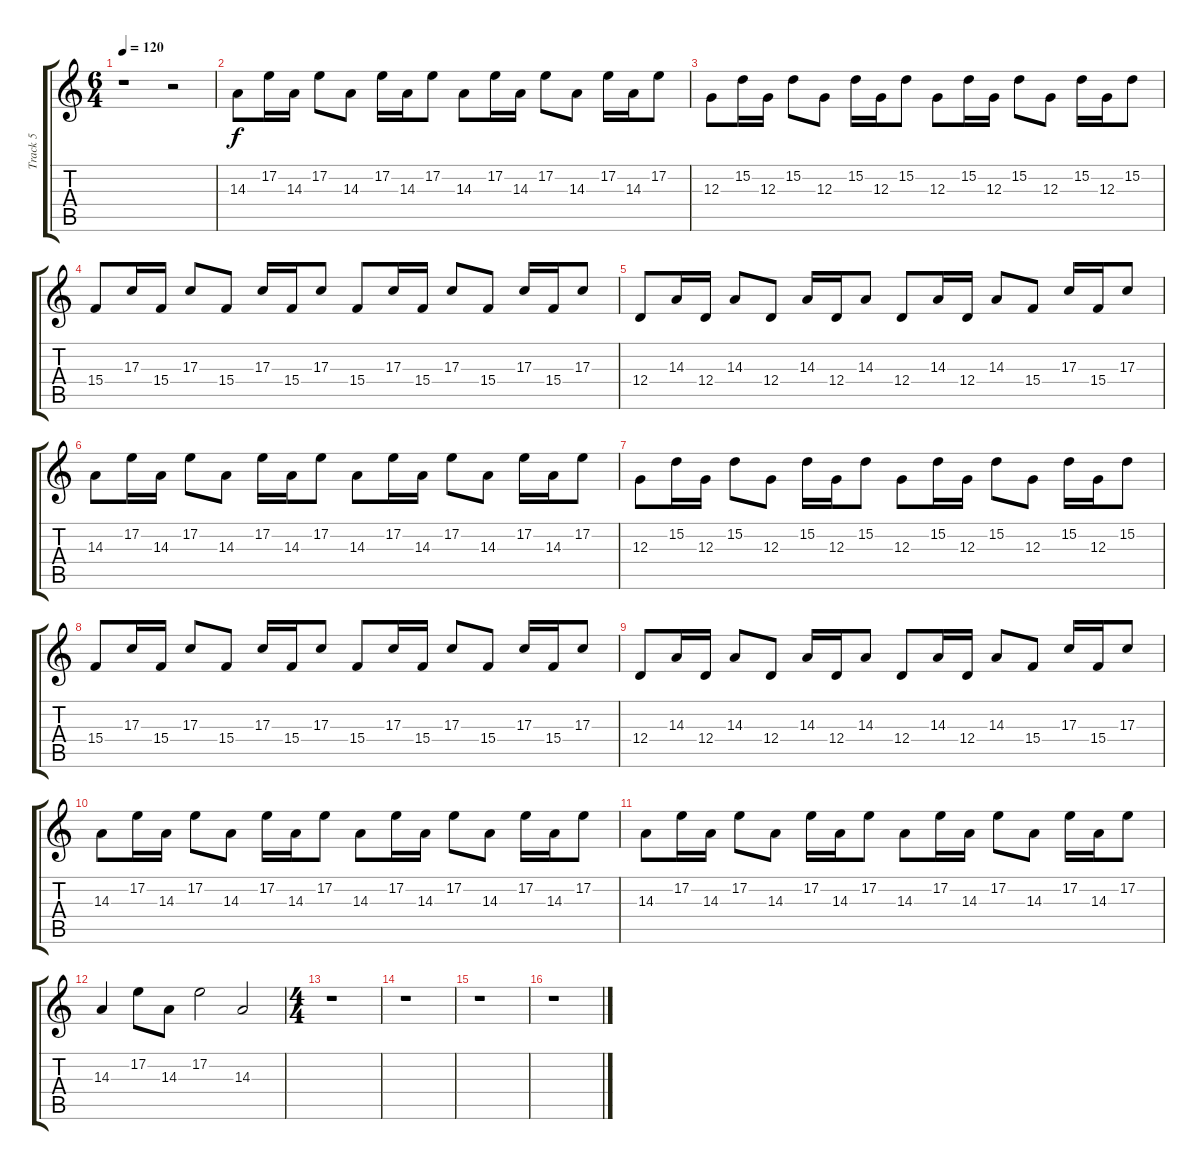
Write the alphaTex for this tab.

\track ("Track 5" "Track 5") {instrument lead5charang}
\staff {score tabs}
\tuning (E4 B3 G3 D3 A2 E2) {hide}
\ts (6 4)
\tempo 120
\clef g2
\ks c
r.1{dy mp} r.2 |
14.3.8{dy f volume 8} 17.2.16 14.3.16 17.2.8 14.3.8 17.2.16 14.3.16 17.2.8 14.3.8 17.2.16 14.3.16 17.2.8 14.3.8 17.2.16 14.3.16 17.2.8 |
12.3.8 15.2.16 12.3.16 15.2.8 12.3.8 15.2.16 12.3.16 15.2.8 12.3.8 15.2.16 12.3.16 15.2.8 12.3.8 15.2.16 12.3.16 15.2.8 |
15.4.8 17.3.16 15.4.16 17.3.8 15.4.8 17.3.16 15.4.16 17.3.8 15.4.8 17.3.16 15.4.16 17.3.8 15.4.8 17.3.16 15.4.16 17.3.8 |
12.4.8 14.3.16 12.4.16 14.3.8 12.4.8 14.3.16 12.4.16 14.3.8 12.4.8 14.3.16 12.4.16 14.3.8 15.4.8 17.3.16 15.4.16 17.3.8 |
14.3.8{volume 8} 17.2.16 14.3.16 17.2.8 14.3.8 17.2.16 14.3.16 17.2.8 14.3.8 17.2.16 14.3.16 17.2.8 14.3.8 17.2.16 14.3.16 17.2.8 |
12.3.8 15.2.16 12.3.16 15.2.8 12.3.8 15.2.16 12.3.16 15.2.8 12.3.8 15.2.16 12.3.16 15.2.8 12.3.8 15.2.16 12.3.16 15.2.8 |
15.4.8 17.3.16 15.4.16 17.3.8 15.4.8 17.3.16 15.4.16 17.3.8 15.4.8 17.3.16 15.4.16 17.3.8 15.4.8 17.3.16 15.4.16 17.3.8 |
12.4.8 14.3.16 12.4.16 14.3.8 12.4.8 14.3.16 12.4.16 14.3.8 12.4.8 14.3.16 12.4.16 14.3.8 15.4.8 17.3.16 15.4.16 17.3.8 |
14.3.8{volume 2} 17.2.16 14.3.16 17.2.8 14.3.8 17.2.16 14.3.16 17.2.8 14.3.8 17.2.16 14.3.16 17.2.8 14.3.8 17.2.16 14.3.16 17.2.8 |
14.3.8 17.2.16 14.3.16 17.2.8 14.3.8 17.2.16 14.3.16 17.2.8 14.3.8 17.2.16 14.3.16 17.2.8 14.3.8{volume 0} 17.2.16 14.3.16 17.2.8 |
14.3.4 17.2.8 14.3.8 17.2.2 14.3.2 |
\ts (4 4)
r.1 |
r.1 |
r.1 |
r.1
